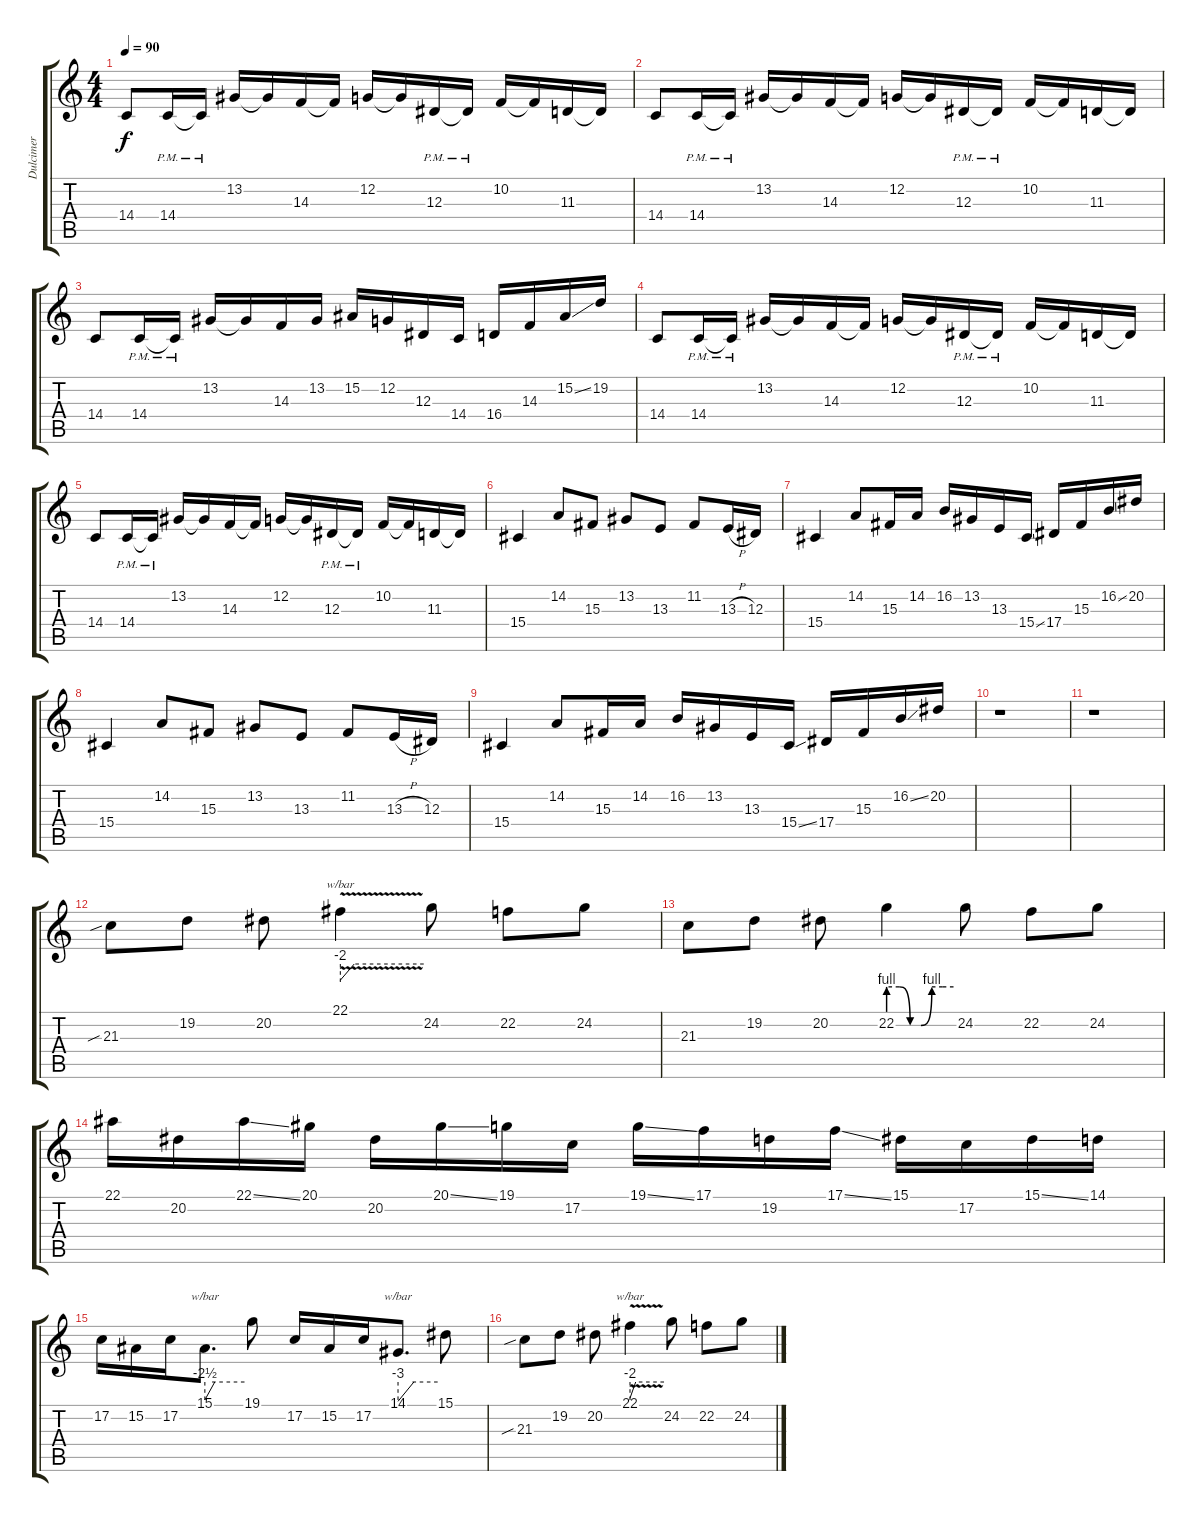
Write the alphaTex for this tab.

\track ("Dulcimer" "Dulcimer") {instrument pad1newage}
\staff {score tabs}
\tuning (C4 G3 Eb3 Bb2 F2 C2) {hide}
\ts (4 4)
\tempo 90
\clef g2
\ks c
14.4.8{dy f} 14.4{pm}.16 14.4{pm t}.16 13.2.16 13.2{t}.16 14.3.16 14.3{t}.16 12.2.16 12.2{t}.16 12.3{pm}.16 12.3{pm t}.16 10.2.16 10.2{t}.16 11.3.16 11.3{t}.16 |
14.4.8 14.4{pm}.16 14.4{pm t}.16 13.2.16 13.2{t}.16 14.3.16 14.3{t}.16 12.2.16 12.2{t}.16 12.3{pm}.16 12.3{pm t}.16 10.2.16 10.2{t}.16 11.3.16 11.3{t}.16 |
14.4.8 14.4{pm}.16 14.4{pm t}.16 13.2.16 13.2{t}.16 14.3.16 13.2.16 15.2.16 12.2.16 12.3.16 14.4.16 16.4.16 14.3.16 15.2{ss}.16 19.2.16 |
14.4.8 14.4{pm}.16 14.4{pm t}.16 13.2.16 13.2{t}.16 14.3.16 14.3{t}.16 12.2.16 12.2{t}.16 12.3{pm}.16 12.3{pm t}.16 10.2.16 10.2{t}.16 11.3.16 11.3{t}.16 |
14.4.8 14.4{pm}.16 14.4{pm t}.16 13.2.16 13.2{t}.16 14.3.16 14.3{t}.16 12.2.16 12.2{t}.16 12.3{pm}.16 12.3{pm t}.16 10.2.16 10.2{t}.16 11.3.16 11.3{t}.16 |
15.4.4 14.2.8 15.3.8 13.2.8 13.3.8 11.2.8 13.3{h}.16 12.3.16 |
15.4.4 14.2.8 15.3.16 14.2.16 16.2.16 13.2.16 13.3.16 15.4{ss}.16 17.4.16 15.3.16 16.2{ss}.16 20.2.16 |
15.4.4 14.2.8 15.3.8 13.2.8 13.3.8 11.2.8 13.3{h}.16 12.3.16 |
15.4.4 14.2.8 15.3.16 14.2.16 16.2.16 13.2.16 13.3.16 15.4{ss}.16 17.4.16 15.3.16 16.2{ss}.16 20.2.16 |
r.1 |
r.1 |
21.3{sib}.8{instrument lead1square} 19.2.8 20.2.8 22.1{v}.4{tbe (custom default 0 -8 10 0 60 0)} 24.2.8 22.2.8 24.2.8 |
21.3.8 19.2.8 20.2.8 22.2{be (custom 0 4 10 4 20 0 30 0 40 4 50 4 60 4)}.4 24.2.8 22.2.8 24.2.8 |
22.1.16 20.2.16 22.1{ss}.16 20.1.16 20.2.16 20.1{ss}.16 19.1.16 17.2.16 19.1{ss}.16 17.1.16 19.2.16 17.1{ss}.16 15.1.16 17.2.16 15.1{ss}.16 14.1.16 |
17.2.16 15.2.16 17.2.16 15.1.8{d tbe (custom default 0 -10 15 0 60 0)} 19.1.8 17.2.16 15.2.16 17.2.16 14.1.8{d tbe (custom default 0 -12 24 0 60 0)} 15.1.8 |
21.3{sib}.8 19.2.8 20.2.8 22.1{v}.4{tbe (custom default 0 -8 10 0 60 0)} 24.2.8 22.2.8 24.2.8
